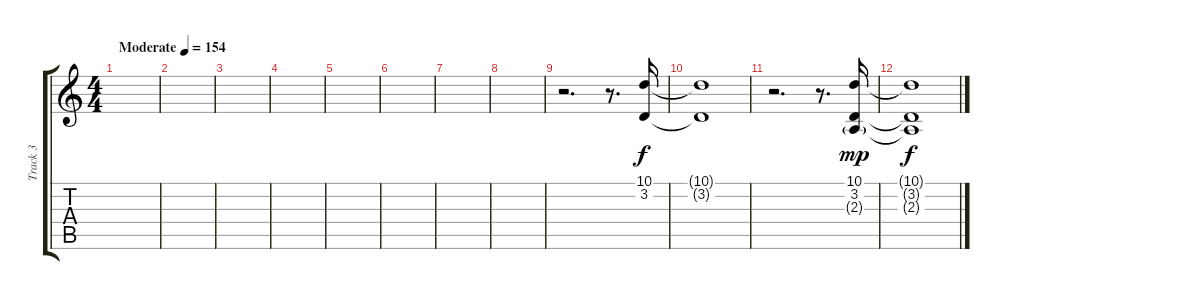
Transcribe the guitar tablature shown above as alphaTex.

\track ("Track 3" "Track 3") {instrument tubularbells}
\staff {score tabs}
\tuning (E4 B3 G3 D3 A2 E2) {hide}
\ts (4 4)
\tempo (154 "Moderate")
\clef g2
\ks c
|
|
|
|
|
|
|
|
r.2{d} r.8{d} (10.1 3.2).16 |
(10.1{t} 3.2{t}).1 |
r.2{d} r.8{d} (10.1 3.2 2.3{g}).16{dy mp} |
(10.1{t} 3.2{t} 2.3{t}).1{dy f}
